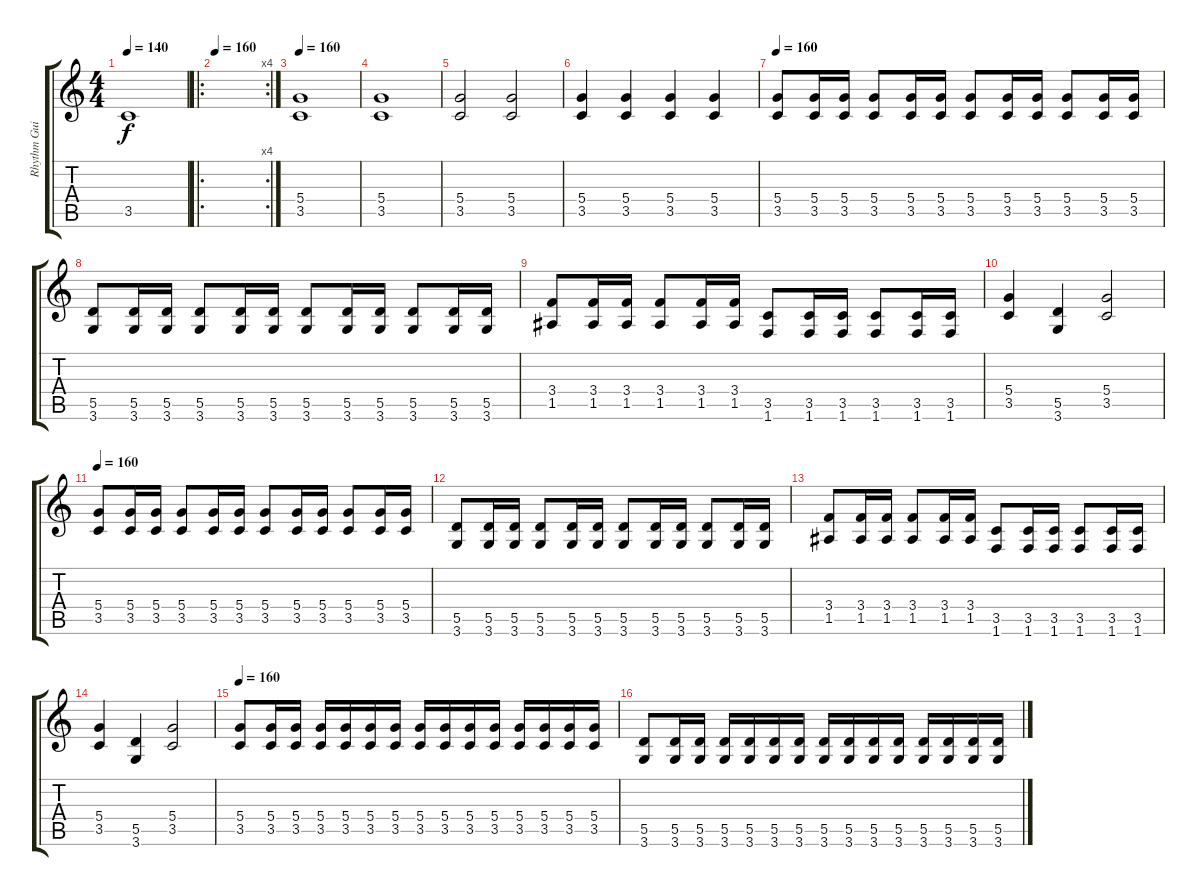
\track ("Rhythm Guitar" "Rhythm Gui") {instrument distortionguitar}
\staff {score tabs}
\tuning (E4 B3 G3 D3 A2 E2) {hide}
\ts (4 4)
\tempo 140
\clef g2
\ks c
3.5{t}.1{dy f} |
\ro
\rc 4
\tempo 160
|
\tempo 160
(5.4 3.5).1 |
(5.4 3.5).1 |
(5.4 3.5).2 (5.4 3.5).2 |
(5.4 3.5).4 (5.4 3.5).4 (5.4 3.5).4 (5.4 3.5).4 |
\tempo 160
(5.4 3.5).8 (5.4 3.5).16 (5.4 3.5).16 (5.4 3.5).8 (5.4 3.5).16 (5.4 3.5).16 (5.4 3.5).8 (5.4 3.5).16 (5.4 3.5).16 (5.4 3.5).8 (5.4 3.5).16 (5.4 3.5).16 |
(5.5 3.6).8 (5.5 3.6).16 (5.5 3.6).16 (5.5 3.6).8 (5.5 3.6).16 (5.5 3.6).16 (5.5 3.6).8 (5.5 3.6).16 (5.5 3.6).16 (5.5 3.6).8 (5.5 3.6).16 (5.5 3.6).16 |
(3.4 1.5).8 (3.4 1.5).16 (3.4 1.5).16 (3.4 1.5).8 (3.4 1.5).16 (3.4 1.5).16 (3.5 1.6).8 (3.5 1.6).16 (3.5 1.6).16 (3.5 1.6).8 (3.5 1.6).16 (3.5 1.6).16 |
(5.4 3.5).4 (5.5 3.6).4 (5.4 3.5).2 |
\tempo 160
(5.4 3.5).8 (5.4 3.5).16 (5.4 3.5).16 (5.4 3.5).8 (5.4 3.5).16 (5.4 3.5).16 (5.4 3.5).8 (5.4 3.5).16 (5.4 3.5).16 (5.4 3.5).8 (5.4 3.5).16 (5.4 3.5).16 |
(5.5 3.6).8 (5.5 3.6).16 (5.5 3.6).16 (5.5 3.6).8 (5.5 3.6).16 (5.5 3.6).16 (5.5 3.6).8 (5.5 3.6).16 (5.5 3.6).16 (5.5 3.6).8 (5.5 3.6).16 (5.5 3.6).16 |
(3.4 1.5).8 (3.4 1.5).16 (3.4 1.5).16 (3.4 1.5).8 (3.4 1.5).16 (3.4 1.5).16 (3.5 1.6).8 (3.5 1.6).16 (3.5 1.6).16 (3.5 1.6).8 (3.5 1.6).16 (3.5 1.6).16 |
(5.4 3.5).4 (5.5 3.6).4 (5.4 3.5).2 |
\tempo 160
(5.4 3.5).8 (5.4 3.5).16 (5.4 3.5).16 (5.4 3.5).16 (5.4 3.5).16 (5.4 3.5).16 (5.4 3.5).16 (5.4 3.5).16 (5.4 3.5).16 (5.4 3.5).16 (5.4 3.5).16 (5.4 3.5).16 (5.4 3.5).16 (5.4 3.5).16 (5.4 3.5).16 |
(5.5 3.6).8 (5.5 3.6).16 (5.5 3.6).16 (5.5 3.6).16 (5.5 3.6).16 (5.5 3.6).16 (5.5 3.6).16 (5.5 3.6).16 (5.5 3.6).16 (5.5 3.6).16 (5.5 3.6).16 (5.5 3.6).16 (5.5 3.6).16 (5.5 3.6).16 (5.5 3.6).16
